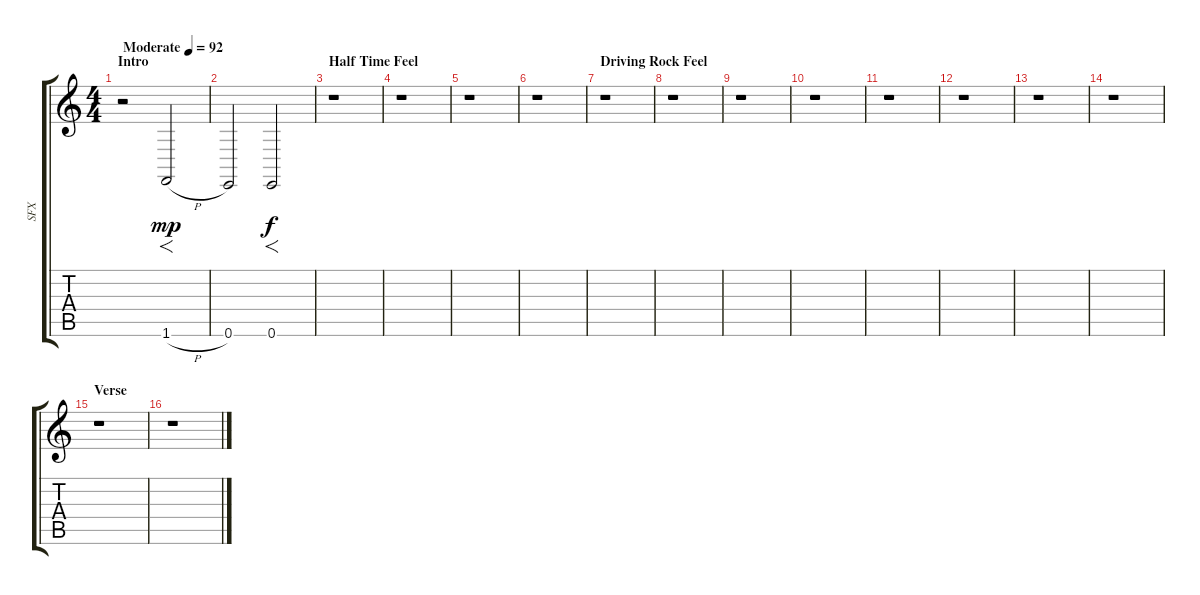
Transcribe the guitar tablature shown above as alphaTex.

\track ("SFX" "SFX") {instrument lead2sawtooth}
\staff {score tabs}
\tuning (E4 B3 G3 D3 A2 E2) {hide}
\ts (4 4)
\section ("" "Intro")
\tempo (92 "Moderate")
\clef g2
\ks c
r.2{dy mp instrument lead2sawtooth} 1.6{h}.2{f} |
0.6.2 0.6.2{f dy f} |
\section ("" "Half Time Feel")
r.1 |
r.1 |
r.1 |
r.1 |
\section ("" "Driving Rock Feel")
r.1 |
r.1 |
r.1 |
r.1 |
r.1 |
r.1 |
r.1 |
r.1 |
\section ("" "Verse")
r.1 |
r.1
